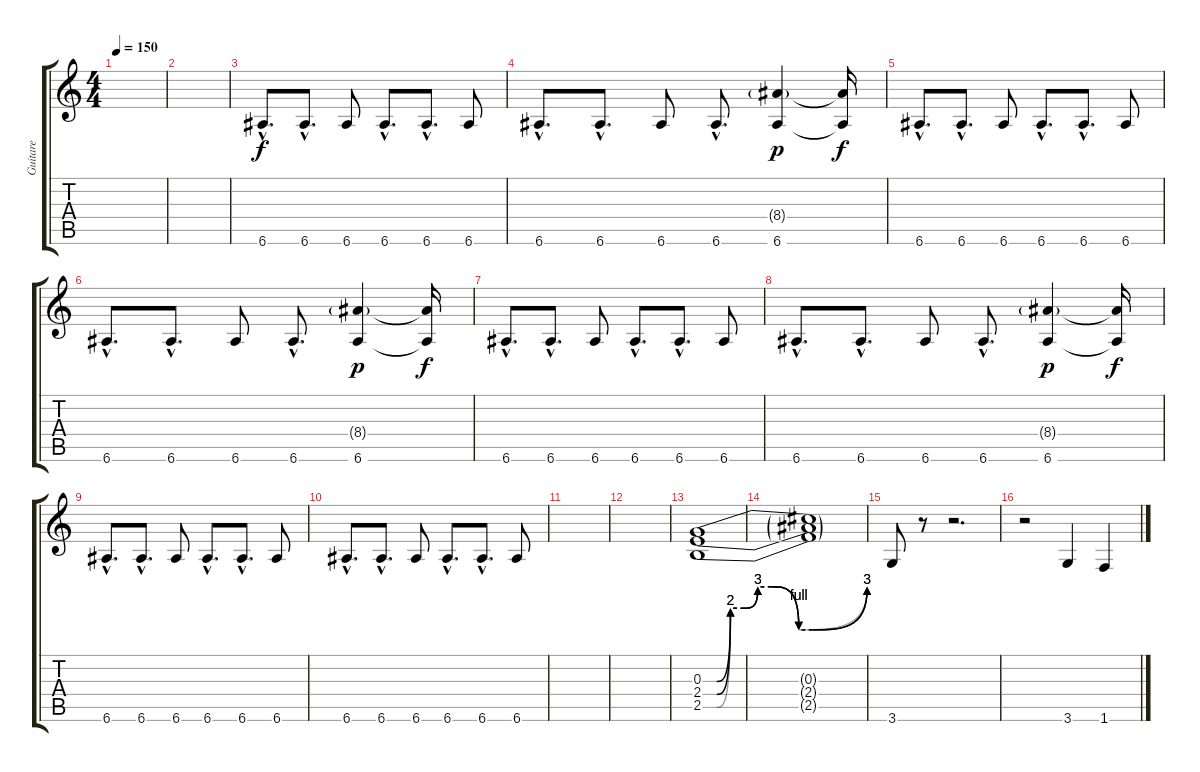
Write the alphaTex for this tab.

\track ("Guitare" "Guitare") {instrument guitarharmonics}
\staff {score tabs}
\tuning (E4 B3 G3 D3 A2 E2) {hide}
\ts (4 4)
\tempo 150
\clef g2
\ks c
|
|
6.6{hac}.8{d} 6.6{hac}.8{d} 6.6.8 6.6{hac}.8{d} 6.6{hac}.8{d} 6.6.8 |
6.6{hac}.8{d} 6.6{hac}.8{d} 6.6.8 6.6{hac}.8{d} (8.4{g} 6.6).4{dy p} (8.4{t} 6.6{t}).16{dy f} |
6.6{hac}.8{d} 6.6{hac}.8{d} 6.6.8 6.6{hac}.8{d} 6.6{hac}.8{d} 6.6.8 |
6.6{hac}.8{d} 6.6{hac}.8{d} 6.6.8 6.6{hac}.8{d} (8.4{g} 6.6).4{dy p} (8.4{t} 6.6{t}).16{dy f} |
6.6{hac}.8{d} 6.6{hac}.8{d} 6.6.8 6.6{hac}.8{d} 6.6{hac}.8{d} 6.6.8 |
6.6{hac}.8{d} 6.6{hac}.8{d} 6.6.8 6.6{hac}.8{d} (8.4{g} 6.6).4{dy p} (8.4{t} 6.6{t}).16{dy f} |
6.6{hac}.8{d} 6.6{hac}.8{d} 6.6.8 6.6{hac}.8{d} 6.6{hac}.8{d} 6.6.8 |
6.6{hac}.8{d} 6.6{hac}.8{d} 6.6.8 6.6{hac}.8{d} 6.6{hac}.8{d} 6.6.8 |
|
|
(0.3{be (custom 0 0 5 0 10 8 15 8 20 12 25 12 35 4 40 4 60 12)} 2.4{be (custom 0 0 5 0 10 8 15 8 20 12 25 12 35 4 40 4 60 12)} 2.5{be (custom 0 0 5 0 10 8 15 8 20 12 25 12 35 4 60 12)}).1 |
(0.3{t} 2.4{t} 2.5{t}).1 |
3.6.8 r.8 r.2{d} |
r.2 3.6.4 1.6.4
